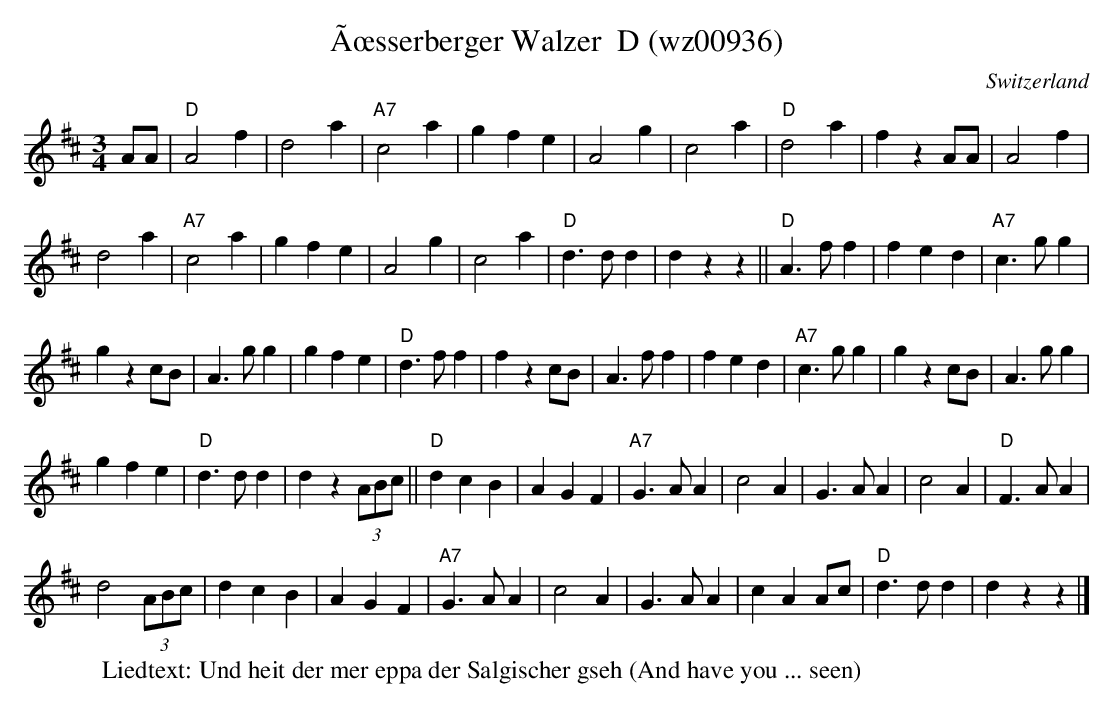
X:1
T: Ãœsserberger Walzer  D (wz00936)
O:Switzerland
M:3/4
L:1/4
K:D %%MIDI gchordon
A/A/ |"D"A2f | d2a | "A7"c2a |  gfe | A2g | c2a | "D"d2a | fzA/A/ | A2f |
d2a | "A7"c2a | gfe | A2g | c2a | "D"d>dd | dzz || "D"A>ff | fed | "A7"c>gg |
 gzc/B/ | A>gg | gfe | "D"d>ff | fzc/B/ | A>ff | fed | "A7"c>gg | gzc/B/ | A>gg |
gfe | "D"d>dd | dz(3A/B/c/ || "D"dcB | AGF | "A7"G>AA | c2A | G>AA | c2A | "D"F>AA |
d2 (3A/B/c/ | dcB | AGF | "A7"G>AA | c2A | G>AA | cAA/c/ | "D"d>dd | dzz |]
W: Liedtext: Und heit der mer eppa der Salgischer gseh (And have you ... seen)
